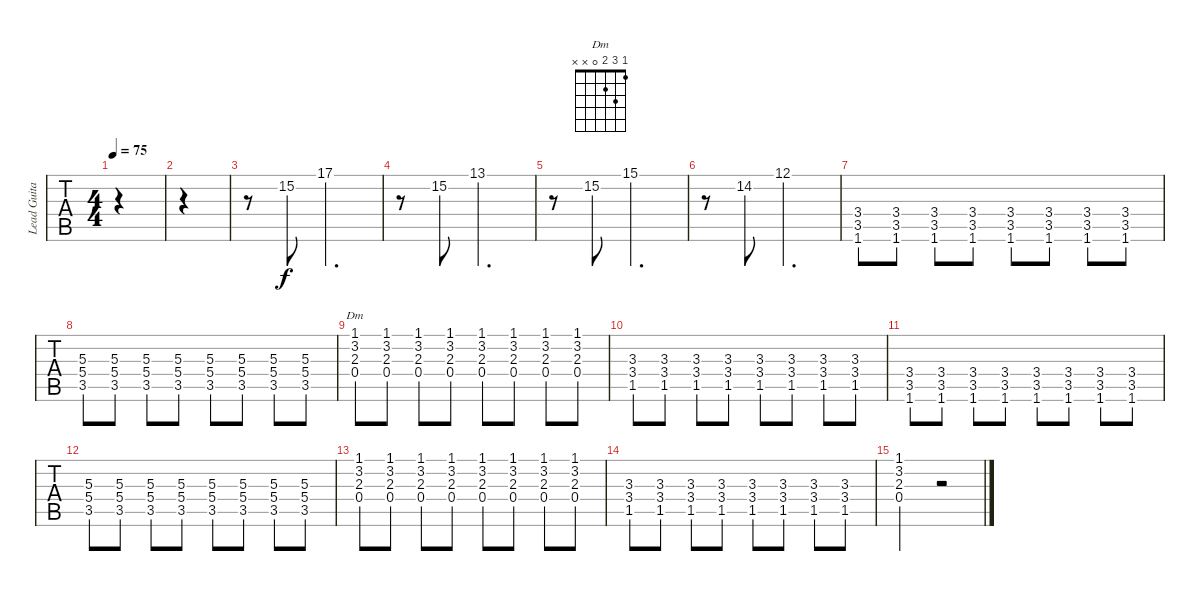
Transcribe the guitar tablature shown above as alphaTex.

\track ("Lead Guitar (Benoît)" "Lead Guita") {instrument overdrivenguitar}
\staff {tabs}
\tuning (E4 B3 G3 D3 A2 E2) {hide}
\chord ("Dm" 1 3 2 0 x x)
\ts (4 4)
\tempo 75
\clef g2
\ks c
|
|
r.8 15.2.8{instrument electricguitarjazz} 17.1.2{d} |
r.8 15.2.8 13.1.2{d} |
r.8 15.2.8 15.1.2{d} |
r.8 14.2.8 12.1.2{d} |
(3.4 3.5 1.6).8{instrument overdrivenguitar} (3.4 3.5 1.6).8 (3.4 3.5 1.6).8 (3.4 3.5 1.6).8 (3.4 3.5 1.6).8 (3.4 3.5 1.6).8 (3.4 3.5 1.6).8 (3.4 3.5 1.6).8 |
(5.3 5.4 3.5).8 (5.3 5.4 3.5).8 (5.3 5.4 3.5).8 (5.3 5.4 3.5).8 (5.3 5.4 3.5).8 (5.3 5.4 3.5).8 (5.3 5.4 3.5).8 (5.3 5.4 3.5).8 |
(1.1 3.2 2.3 0.4).8{ch "Dm"} (1.1 3.2 2.3 0.4).8 (1.1 3.2 2.3 0.4).8 (1.1 3.2 2.3 0.4).8 (1.1 3.2 2.3 0.4).8 (1.1 3.2 2.3 0.4).8 (1.1 3.2 2.3 0.4).8 (1.1 3.2 2.3 0.4).8 |
(3.3 3.4 1.5).8 (3.3 3.4 1.5).8 (3.3 3.4 1.5).8 (3.3 3.4 1.5).8 (3.3 3.4 1.5).8 (3.3 3.4 1.5).8 (3.3 3.4 1.5).8 (3.3 3.4 1.5).8 |
(3.4 3.5 1.6).8 (3.4 3.5 1.6).8 (3.4 3.5 1.6).8 (3.4 3.5 1.6).8 (3.4 3.5 1.6).8 (3.4 3.5 1.6).8 (3.4 3.5 1.6).8 (3.4 3.5 1.6).8 |
(5.3 5.4 3.5).8 (5.3 5.4 3.5).8 (5.3 5.4 3.5).8 (5.3 5.4 3.5).8 (5.3 5.4 3.5).8 (5.3 5.4 3.5).8 (5.3 5.4 3.5).8 (5.3 5.4 3.5).8 |
(1.1 3.2 2.3 0.4).8 (1.1 3.2 2.3 0.4).8 (1.1 3.2 2.3 0.4).8 (1.1 3.2 2.3 0.4).8 (1.1 3.2 2.3 0.4).8 (1.1 3.2 2.3 0.4).8 (1.1 3.2 2.3 0.4).8 (1.1 3.2 2.3 0.4).8 |
(3.3 3.4 1.5).8 (3.3 3.4 1.5).8 (3.3 3.4 1.5).8 (3.3 3.4 1.5).8 (3.3 3.4 1.5).8 (3.3 3.4 1.5).8 (3.3 3.4 1.5).8 (3.3 3.4 1.5).8 |
(1.1 3.2 2.3 0.4).2 r.2
